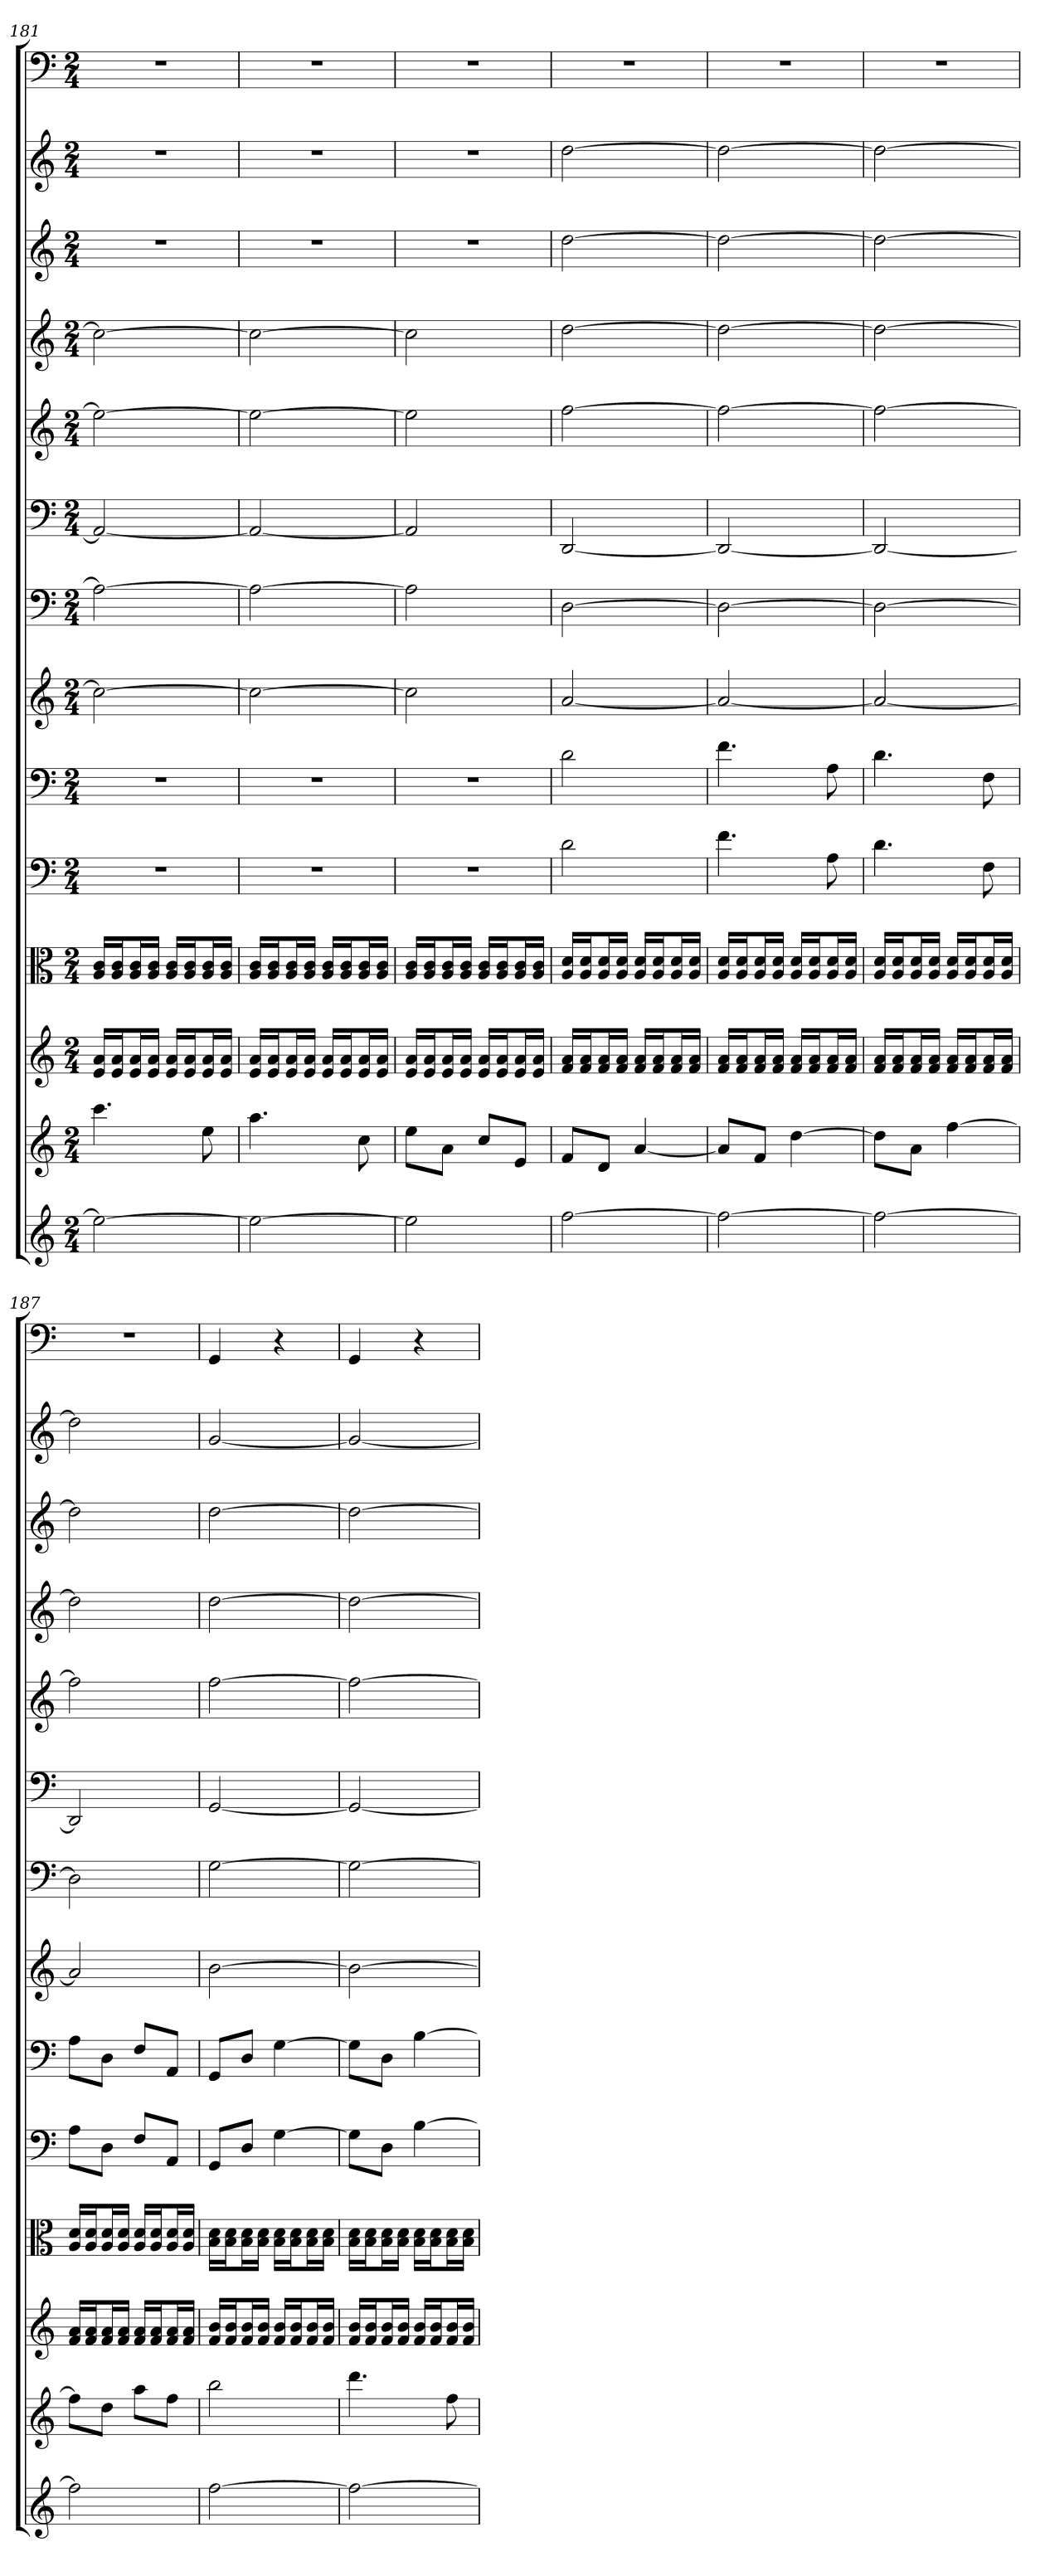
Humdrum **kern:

**kern	**kern	**kern	**kern	**kern	**kern	**kern	**kern	**kern	**kern	**kern	**kern	**kern	**kern
*part14	*part13	*part12	*part11	*part10	*part9	*part8	*part7	*part6	*part5	*part4	*part3	*part2	*part1
*staff14	*staff13	*staff12	*staff11	*staff10	*staff9	*staff8	*staff7	*staff6	*staff5	*staff4	*staff3	*staff2	*staff1
*	*	*	*clefC3	*clefF4	*clefF4	*	*clefF4	*clefF4	*	*	*	*	*clefF4
*k[]	*k[]	*k[]	*k[]	*k[]	*k[]	*k[]	*k[]	*k[]	*k[]	*k[]	*k[]	*k[]	*k[]
*C:	*C:	*C:	*C:	*C:	*C:	*C:	*C:	*C:	*C:	*C:	*C:	*C:	*C:
*M2/4	*M2/4	*M2/4	*M2/4	*M2/4	*M2/4	*M2/4	*M2/4	*M2/4	*M2/4	*M2/4	*M2/4	*M2/4	*M2/4
=181	=181	=181	=181	=181	=181	=181	=181	=181	=181	=181	=181	=181	=181
2ee_	4.ccc	16e 16aLL	16A/ 16c/LL	2r	2r	2cc_	2A_	2AA_	2ee_	2cc_	2r	2r	2r
.	.	16e 16aJ	16A/ 16c/J	.	.	.	.	.	.	.	.	.	.
.	.	16e 16aL	16A/ 16c/L	.	.	.	.	.	.	.	.	.	.
.	.	16e 16aJJ	16A/ 16c/JJ	.	.	.	.	.	.	.	.	.	.
.	.	16e 16aLL	16A/ 16c/LL	.	.	.	.	.	.	.	.	.	.
.	.	16e 16aJ	16A/ 16c/J	.	.	.	.	.	.	.	.	.	.
.	8ee	16e 16aL	16A/ 16c/L	.	.	.	.	.	.	.	.	.	.
.	.	16e 16aJJ	16A/ 16c/JJ	.	.	.	.	.	.	.	.	.	.
=182	=182	=182	=182	=182	=182	=182	=182	=182	=182	=182	=182	=182	=182
2ee_	4.aa	16e 16aLL	16A/ 16c/LL	2r	2r	2cc_	2A_	2AA_	2ee_	2cc_	2r	2r	2r
.	.	16e 16aJ	16A/ 16c/J	.	.	.	.	.	.	.	.	.	.
.	.	16e 16aL	16A/ 16c/L	.	.	.	.	.	.	.	.	.	.
.	.	16e 16aJJ	16A/ 16c/JJ	.	.	.	.	.	.	.	.	.	.
.	.	16e 16aLL	16A/ 16c/LL	.	.	.	.	.	.	.	.	.	.
.	.	16e 16aJ	16A/ 16c/J	.	.	.	.	.	.	.	.	.	.
.	8cc	16e 16aL	16A/ 16c/L	.	.	.	.	.	.	.	.	.	.
.	.	16e 16aJJ	16A/ 16c/JJ	.	.	.	.	.	.	.	.	.	.
=183	=183	=183	=183	=183	=183	=183	=183	=183	=183	=183	=183	=183	=183
2ee]	8eeL	16e 16aLL	16A/ 16c/LL	2r	2r	2cc]	2A]	2AA]	2ee]	2cc]	2r	2r	2r
.	.	16e 16aJ	16A/ 16c/J	.	.	.	.	.	.	.	.	.	.
.	8aJ	16e 16aL	16A/ 16c/L	.	.	.	.	.	.	.	.	.	.
.	.	16e 16aJJ	16A/ 16c/JJ	.	.	.	.	.	.	.	.	.	.
.	8ccL	16e 16aLL	16A/ 16c/LL	.	.	.	.	.	.	.	.	.	.
.	.	16e 16aJ	16A/ 16c/J	.	.	.	.	.	.	.	.	.	.
.	8eJ	16e 16aL	16A/ 16c/L	.	.	.	.	.	.	.	.	.	.
.	.	16e 16aJJ	16A/ 16c/JJ	.	.	.	.	.	.	.	.	.	.
=184	=184	=184	=184	=184	=184	=184	=184	=184	=184	=184	=184	=184	=184
[2ff	8fL	16f 16aLL	16A/ 16d/LL	2d	2d	[2a	[2D	[2DD	[2ff	[2dd	[2dd	[2dd	2r
.	.	16f 16aJ	16A/ 16d/J	.	.	.	.	.	.	.	.	.	.
.	8dJ	16f 16aL	16A/ 16d/L	.	.	.	.	.	.	.	.	.	.
.	.	16f 16aJJ	16A/ 16d/JJ	.	.	.	.	.	.	.	.	.	.
.	[4a	16f 16aLL	16A/ 16d/LL	.	.	.	.	.	.	.	.	.	.
.	.	16f 16aJ	16A/ 16d/J	.	.	.	.	.	.	.	.	.	.
.	.	16f 16aL	16A/ 16d/L	.	.	.	.	.	.	.	.	.	.
.	.	16f 16aJJ	16A/ 16d/JJ	.	.	.	.	.	.	.	.	.	.
=185	=185	=185	=185	=185	=185	=185	=185	=185	=185	=185	=185	=185	=185
2ff_	8aL]	16f 16aLL	16A/ 16d/LL	4.f	4.f	2a_	2D_	2DD_	2ff_	2dd_	2dd_	2dd_	2r
.	.	16f 16aJ	16A/ 16d/J	.	.	.	.	.	.	.	.	.	.
.	8fJ	16f 16aL	16A/ 16d/L	.	.	.	.	.	.	.	.	.	.
.	.	16f 16aJJ	16A/ 16d/JJ	.	.	.	.	.	.	.	.	.	.
.	[4dd	16f 16aLL	16A/ 16d/LL	.	.	.	.	.	.	.	.	.	.
.	.	16f 16aJ	16A/ 16d/J	.	.	.	.	.	.	.	.	.	.
.	.	16f 16aL	16A/ 16d/L	8A	8A	.	.	.	.	.	.	.	.
.	.	16f 16aJJ	16A/ 16d/JJ	.	.	.	.	.	.	.	.	.	.
=186	=186	=186	=186	=186	=186	=186	=186	=186	=186	=186	=186	=186	=186
2ff_	8ddL]	16f 16aLL	16A/ 16d/LL	4.d	4.d	2a_	2D_	2DD_	2ff_	2dd_	2dd_	2dd_	2r
.	.	16f 16aJ	16A/ 16d/J	.	.	.	.	.	.	.	.	.	.
.	8aJ	16f 16aL	16A/ 16d/L	.	.	.	.	.	.	.	.	.	.
.	.	16f 16aJJ	16A/ 16d/JJ	.	.	.	.	.	.	.	.	.	.
.	[4ff	16f 16aLL	16A/ 16d/LL	.	.	.	.	.	.	.	.	.	.
.	.	16f 16aJ	16A/ 16d/J	.	.	.	.	.	.	.	.	.	.
.	.	16f 16aL	16A/ 16d/L	8F	8F	.	.	.	.	.	.	.	.
.	.	16f 16aJJ	16A/ 16d/JJ	.	.	.	.	.	.	.	.	.	.
=187	=187	=187	=187	=187	=187	=187	=187	=187	=187	=187	=187	=187	=187
2ff]	8ffL]	16f 16aLL	16A/ 16d/LL	8A\L	8A\L	2a]	2D]	2DD]	2ff]	2dd]	2dd]	2dd]	2r
.	.	16f 16aJ	16A/ 16d/J	.	.	.	.	.	.	.	.	.	.
.	8ddJ	16f 16aL	16A/ 16d/L	8D\J	8D\J	.	.	.	.	.	.	.	.
.	.	16f 16aJJ	16A/ 16d/JJ	.	.	.	.	.	.	.	.	.	.
.	8aaL	16f 16aLL	16A/ 16d/LL	8F/L	8F/L	.	.	.	.	.	.	.	.
.	.	16f 16aJ	16A/ 16d/J	.	.	.	.	.	.	.	.	.	.
.	8ffJ	16f 16aL	16A/ 16d/L	8AA/J	8AA/J	.	.	.	.	.	.	.	.
.	.	16f 16aJJ	16A/ 16d/JJ	.	.	.	.	.	.	.	.	.	.
=188	=188	=188	=188	=188	=188	=188	=188	=188	=188	=188	=188	=188	=188
[2ff	2bb	16f 16bLL	16B\ 16d\LL	8GG/L	8GG/L	[2b	[2G	[2GG	[2ff	[2dd	[2dd	[2g	4GG
.	.	16f 16bJ	16B\ 16d\J	.	.	.	.	.	.	.	.	.	.
.	.	16f 16bL	16B\ 16d\L	8D/J	8D/J	.	.	.	.	.	.	.	.
.	.	16f 16bJJ	16B\ 16d\JJ	.	.	.	.	.	.	.	.	.	.
.	.	16f 16bLL	16B\ 16d\LL	[4G	[4G	.	.	.	.	.	.	.	4r
.	.	16f 16bJ	16B\ 16d\J	.	.	.	.	.	.	.	.	.	.
.	.	16f 16bL	16B\ 16d\L	.	.	.	.	.	.	.	.	.	.
.	.	16f 16bJJ	16B\ 16d\JJ	.	.	.	.	.	.	.	.	.	.
=189	=189	=189	=189	=189	=189	=189	=189	=189	=189	=189	=189	=189	=189
2ff_	4.ddd	16f 16bLL	16B\ 16d\LL	8G\L]	8G\L]	2b_	2G_	2GG_	2ff_	2dd_	2dd_	2g_	4GG
.	.	16f 16bJ	16B\ 16d\J	.	.	.	.	.	.	.	.	.	.
.	.	16f 16bL	16B\ 16d\L	8D\J	8D\J	.	.	.	.	.	.	.	.
.	.	16f 16bJJ	16B\ 16d\JJ	.	.	.	.	.	.	.	.	.	.
.	.	16f 16bLL	16B\ 16d\LL	[4B	[4B	.	.	.	.	.	.	.	4r
.	.	16f 16bJ	16B\ 16d\J	.	.	.	.	.	.	.	.	.	.
.	8ff	16f 16bL	16B\ 16d\L	.	.	.	.	.	.	.	.	.	.
.	.	16f 16bJJ	16B\ 16d\JJ	.	.	.	.	.	.	.	.	.	.
=	=	=	=	=	=	=	=	=	=	=	=	=	=
*-	*-	*-	*-	*-	*-	*-	*-	*-	*-	*-	*-	*-	*-
